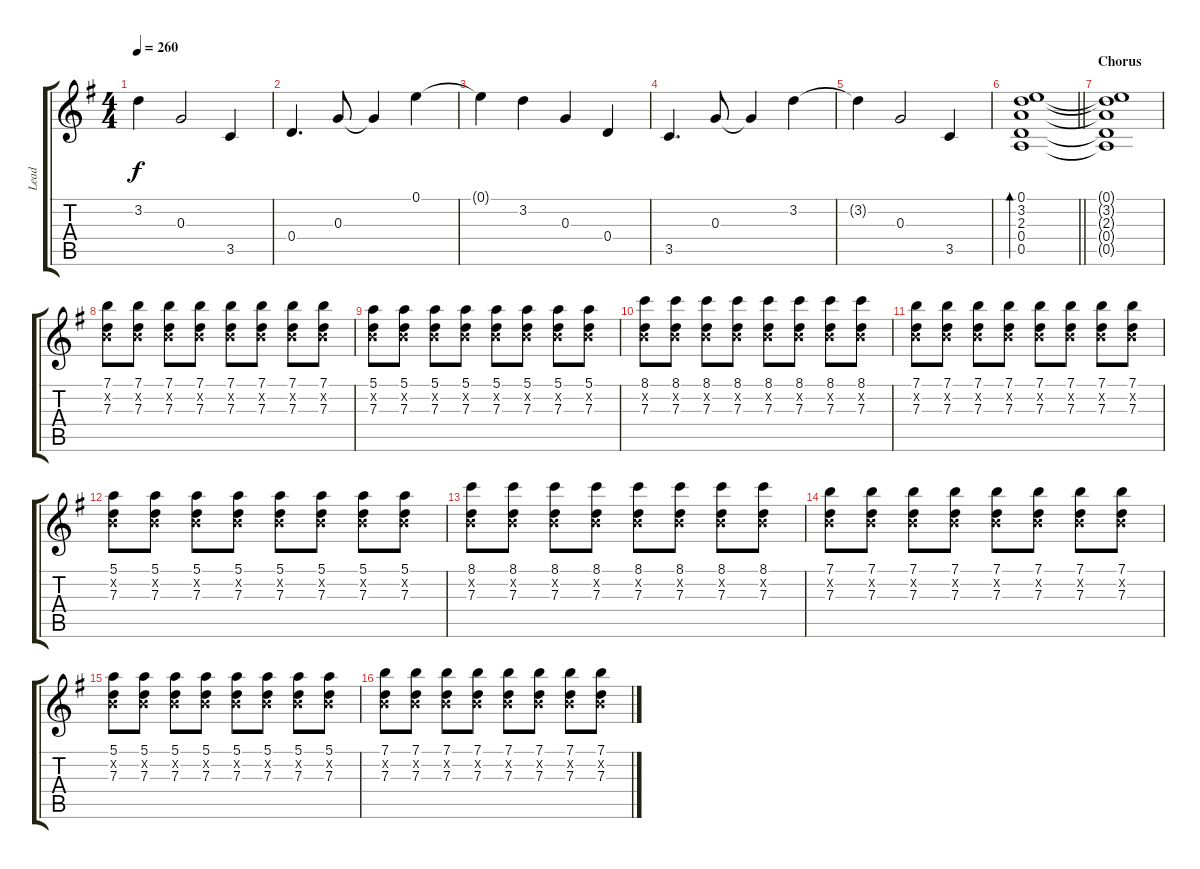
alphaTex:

\track ("Lead" "Lead") {instrument overdrivenguitar}
\staff {score tabs}
\tuning (E4 B3 G3 D3 A2 E2) {hide}
\ts (4 4)
\tempo 260
\clef g2
\ks g
3.2{t}.4{dy f} 0.3.2 3.5.4 |
0.4.4{d} 0.3.8 0.3{t}.4 0.1.4 |
0.1{t}.4 3.2.4 0.3.4 0.4.4 |
3.5.4{d} 0.3.8 0.3{t}.4 3.2.4 |
3.2{t}.4 0.3.2 3.5.4 |
\barLineRight lightlight
(0.1 3.2 2.3 0.4 0.5).1{bd 480} |
\section ("" "Chorus")
(0.1{t} 3.2{t} 2.3{t} 0.4{t} 0.5{t}).1 |
(7.1 0.2{x} 7.3).8 (7.1 0.2{x} 7.3).8 (7.1 0.2{x} 7.3).8 (7.1 0.2{x} 7.3).8 (7.1 0.2{x} 7.3).8 (7.1 0.2{x} 7.3).8 (7.1 0.2{x} 7.3).8 (7.1 0.2{x} 7.3).8 |
(5.1 0.2{x} 7.3).8 (5.1 0.2{x} 7.3).8 (5.1 0.2{x} 7.3).8 (5.1 0.2{x} 7.3).8 (5.1 0.2{x} 7.3).8 (5.1 0.2{x} 7.3).8 (5.1 0.2{x} 7.3).8 (5.1 0.2{x} 7.3).8 |
(8.1 0.2{x} 7.3).8 (8.1 0.2{x} 7.3).8 (8.1 0.2{x} 7.3).8 (8.1 0.2{x} 7.3).8 (8.1 0.2{x} 7.3).8 (8.1 0.2{x} 7.3).8 (8.1 0.2{x} 7.3).8 (8.1 0.2{x} 7.3).8 |
(7.1 0.2{x} 7.3).8 (7.1 0.2{x} 7.3).8 (7.1 0.2{x} 7.3).8 (7.1 0.2{x} 7.3).8 (7.1 0.2{x} 7.3).8 (7.1 0.2{x} 7.3).8 (7.1 0.2{x} 7.3).8 (7.1 0.2{x} 7.3).8 |
(5.1 0.2{x} 7.3).8 (5.1 0.2{x} 7.3).8 (5.1 0.2{x} 7.3).8 (5.1 0.2{x} 7.3).8 (5.1 0.2{x} 7.3).8 (5.1 0.2{x} 7.3).8 (5.1 0.2{x} 7.3).8 (5.1 0.2{x} 7.3).8 |
(8.1 0.2{x} 7.3).8 (8.1 0.2{x} 7.3).8 (8.1 0.2{x} 7.3).8 (8.1 0.2{x} 7.3).8 (8.1 0.2{x} 7.3).8 (8.1 0.2{x} 7.3).8 (8.1 0.2{x} 7.3).8 (8.1 0.2{x} 7.3).8 |
(7.1 0.2{x} 7.3).8 (7.1 0.2{x} 7.3).8 (7.1 0.2{x} 7.3).8 (7.1 0.2{x} 7.3).8 (7.1 0.2{x} 7.3).8 (7.1 0.2{x} 7.3).8 (7.1 0.2{x} 7.3).8 (7.1 0.2{x} 7.3).8 |
(5.1 0.2{x} 7.3).8 (5.1 0.2{x} 7.3).8 (5.1 0.2{x} 7.3).8 (5.1 0.2{x} 7.3).8 (5.1 0.2{x} 7.3).8 (5.1 0.2{x} 7.3).8 (5.1 0.2{x} 7.3).8 (5.1 0.2{x} 7.3).8 |
(7.1 0.2{x} 7.3).8 (7.1 0.2{x} 7.3).8 (7.1 0.2{x} 7.3).8 (7.1 0.2{x} 7.3).8 (7.1 0.2{x} 7.3).8 (7.1 0.2{x} 7.3).8 (7.1 0.2{x} 7.3).8 (7.1 0.2{x} 7.3).8
